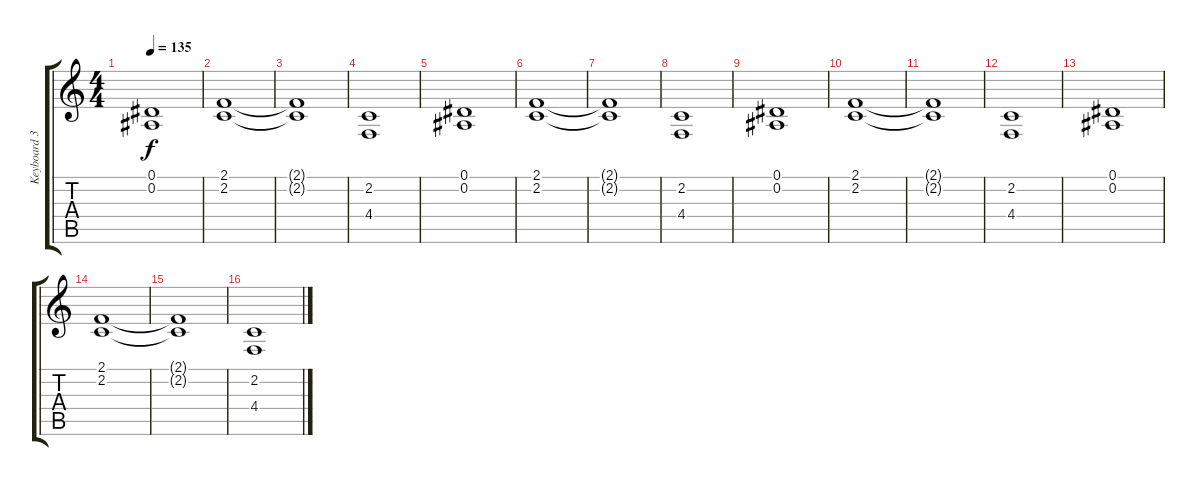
\track ("Keyboard 3" "Keyboard 3") {instrument stringensemble2}
\staff {score tabs}
\tuning (Eb4 Bb3 Gb3 Db3 Ab2 Eb2) {hide}
\ts (4 4)
\tempo 135
\clef g2
\ks c
(0.1 0.2).1{dy f} |
(2.1 2.2).1 |
(2.1{t} 2.2{t}).1 |
(2.2 4.4).1 |
(0.1 0.2).1 |
(2.1 2.2).1 |
(2.1{t} 2.2{t}).1 |
(2.2 4.4).1{volume 8} |
(0.1 0.2).1 |
(2.1 2.2).1 |
(2.1{t} 2.2{t}).1 |
(2.2 4.4).1{volume 4} |
(0.1 0.2).1 |
(2.1 2.2).1 |
(2.1{t} 2.2{t}).1 |
(2.2 4.4).1{volume 0}
